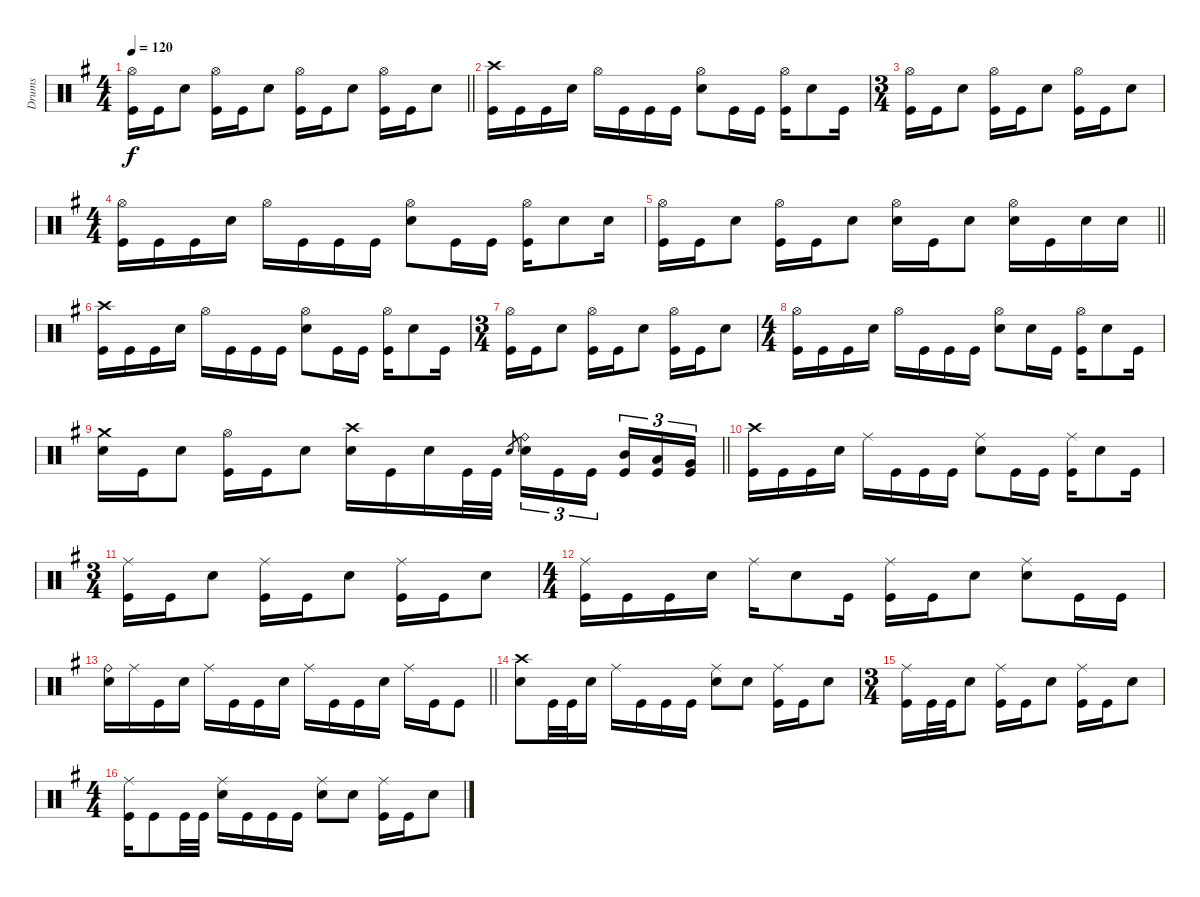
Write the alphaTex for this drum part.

\track ("Drums" "Drums") {instrument percussion}
\staff
\articulation defaults
\ts (4 4)
\tempo 120
\clef neutral
\barLineRight lightlight
\ks eminor
("Hi-Hat (open)" "Kick (hit)").16{dy f} "Kick (hit)".16 "Electric Snare (hit)".8 ("Hi-Hat (open)" "Kick (hit)").16 "Kick (hit)".16 "Electric Snare (hit)".8 ("Hi-Hat (open)" "Kick (hit)").16 "Kick (hit)".16 "Electric Snare (hit)".8 ("Hi-Hat (open)" "Kick (hit)").16 "Kick (hit)".16 "Electric Snare (hit)".8 |
("Crash high (hit)" "Kick (hit)").16 "Kick (hit)".16 "Kick (hit)".16 "Electric Snare (hit)".16 "Hi-Hat (open)".16 "Kick (hit)".16 "Kick (hit)".16 "Kick (hit)".16 ("Hi-Hat (open)" "Electric Snare (hit)").8 "Kick (hit)".16 "Kick (hit)".16 ("Hi-Hat (open)" "Kick (hit)").16 "Electric Snare (hit)".8 "Kick (hit)".16 |
\ts (3 4)
("Hi-Hat (open)" "Kick (hit)").16 "Kick (hit)".16 "Electric Snare (hit)".8 ("Hi-Hat (open)" "Kick (hit)").16 "Kick (hit)".16 "Electric Snare (hit)".8 ("Hi-Hat (open)" "Kick (hit)").16 "Kick (hit)".16 "Electric Snare (hit)".8 |
\ts (4 4)
("Hi-Hat (open)" "Kick (hit)").16 "Kick (hit)".16 "Kick (hit)".16 "Electric Snare (hit)".16 "Hi-Hat (open)".16 "Kick (hit)".16 "Kick (hit)".16 "Kick (hit)".16 ("Hi-Hat (open)" "Electric Snare (hit)").8 "Kick (hit)".16 "Kick (hit)".16 ("Hi-Hat (open)" "Kick (hit)").16 "Electric Snare (hit)".8 "Electric Snare (hit)".16 |
\barLineRight lightlight
("Hi-Hat (open)" "Kick (hit)").16 "Kick (hit)".16 "Electric Snare (hit)".8 ("Hi-Hat (open)" "Kick (hit)").16 "Kick (hit)".16 "Electric Snare (hit)".8 ("Hi-Hat (open)" "Electric Snare (hit)").16 "Kick (hit)".16 "Electric Snare (hit)".8 ("Hi-Hat (open)" "Electric Snare (hit)").16 "Kick (hit)".16 "Electric Snare (hit)".16 "Electric Snare (hit)".16 |
("Crash high (hit)" "Kick (hit)").16 "Kick (hit)".16 "Kick (hit)".16 "Electric Snare (hit)".16 "Hi-Hat (open)".16 "Kick (hit)".16 "Kick (hit)".16 "Kick (hit)".16 ("Hi-Hat (open)" "Electric Snare (hit)").8 "Kick (hit)".16 "Kick (hit)".16 ("Hi-Hat (open)" "Kick (hit)").16 "Electric Snare (hit)".8 "Kick (hit)".16 |
\ts (3 4)
("Hi-Hat (open)" "Kick (hit)").16 "Kick (hit)".16 "Electric Snare (hit)".8 ("Hi-Hat (open)" "Kick (hit)").16 "Kick (hit)".16 "Electric Snare (hit)".8 ("Hi-Hat (open)" "Kick (hit)").16 "Kick (hit)".16 "Electric Snare (hit)".8 |
\ts (4 4)
("Hi-Hat (open)" "Kick (hit)").16 "Kick (hit)".16 "Kick (hit)".16 "Electric Snare (hit)".16 "Hi-Hat (open)".16 "Kick (hit)".16 "Kick (hit)".16 "Kick (hit)".16 ("Hi-Hat (open)" "Electric Snare (hit)").8 "Electric Snare (hit)".16 "Kick (hit)".16 ("Hi-Hat (open)" "Kick (hit)").16 "Electric Snare (hit)".8 "Kick (hit)".16 |
\barLineRight lightlight
("Crash medium (hit)" "Electric Snare (hit)").16 "Kick (hit)".16 "Electric Snare (hit)".8 ("Hi-Hat (open)" "Kick (hit)").16 "Kick (hit)".16 "Electric Snare (hit)".8 ("Crash high (hit)" "Electric Snare (hit)").16 "Kick (hit)".16 "Electric Snare (hit)".16 "Kick (hit)".32 "Kick (hit)".32 "Electric Snare (hit)".8{gr} ("Ride (bell)" "Electric Snare (hit)").16{tu (3 2)} "Kick (hit)".16{tu (3 2)} "Kick (hit)".16{tu (3 2) beam splitsecondary} ("Mid Tom (hit)" "Kick (hit)").16{tu (3 2)} ("Low Tom (hit)" "Kick (hit)").16{tu (3 2)} ("Very Low Tom (hit)" "Kick (hit)").16{tu (3 2)} |
\section ("" "")
("Crash high (hit)" "Kick (hit)").16 "Kick (hit)".16 "Kick (hit)".16 "Electric Snare (hit)".16 "Ride (middle)".16 "Kick (hit)".16 "Kick (hit)".16 "Kick (hit)".16 ("Ride (middle)" "Electric Snare (hit)").8 "Kick (hit)".16 "Kick (hit)".16 ("Ride (middle)" "Kick (hit)").16 "Electric Snare (hit)".8 "Kick (hit)".16 |
\ts (3 4)
("Ride (middle)" "Kick (hit)").16 "Kick (hit)".16 "Electric Snare (hit)".8 ("Ride (middle)" "Kick (hit)").16 "Kick (hit)".16 "Electric Snare (hit)".8 ("Ride (middle)" "Kick (hit)").16 "Kick (hit)".16 "Electric Snare (hit)".8 |
\ts (4 4)
("Ride (middle)" "Kick (hit)").16 "Kick (hit)".16 "Kick (hit)".16 "Electric Snare (hit)".16 "Ride (middle)".16 "Electric Snare (hit)".8 "Kick (hit)".16 ("Ride (middle)" "Kick (hit)").16 "Kick (hit)".16 "Electric Snare (hit)".8 ("Ride (middle)" "Electric Snare (hit)").8 "Kick (hit)".16 "Kick (hit)".16 |
\barLineRight lightlight
("Ride (bell)" "Electric Snare (hit)").16 "Ride (middle)".16 "Kick (hit)".16 "Electric Snare (hit)".16 "Ride (middle)".16 "Kick (hit)".16 "Kick (hit)".16 "Electric Snare (hit)".16 "Ride (middle)".16 "Kick (hit)".16 "Kick (hit)".16 "Electric Snare (hit)".16 "Ride (middle)".16 "Kick (hit)".16 "Kick (hit)".8 |
("Crash high (hit)" "Electric Snare (hit)").8 "Kick (hit)".32 "Kick (hit)".32 "Electric Snare (hit)".16 "Ride (middle)".16 "Kick (hit)".16 "Kick (hit)".16 "Kick (hit)".16 ("Ride (middle)" "Electric Snare (hit)").8 "Electric Snare (hit)".8 ("Ride (middle)" "Kick (hit)").16 "Kick (hit)".16 "Electric Snare (hit)".8 |
\ts (3 4)
("Ride (middle)" "Kick (hit)").16 "Kick (hit)".32 "Kick (hit)".32 "Electric Snare (hit)".8 ("Ride (middle)" "Kick (hit)").16 "Kick (hit)".16 "Electric Snare (hit)".8 ("Ride (middle)" "Kick (hit)").16 "Kick (hit)".16 "Electric Snare (hit)".8 |
\ts (4 4)
("Ride (middle)" "Kick (hit)").16 "Kick (hit)".8 "Kick (hit)".32 "Kick (hit)".32 ("Ride (middle)" "Electric Snare (hit)").16 "Kick (hit)".16 "Kick (hit)".16 "Kick (hit)".16 ("Ride (middle)" "Electric Snare (hit)").8 "Electric Snare (hit)".8 ("Ride (middle)" "Kick (hit)").16 "Kick (hit)".16 "Electric Snare (hit)".8
